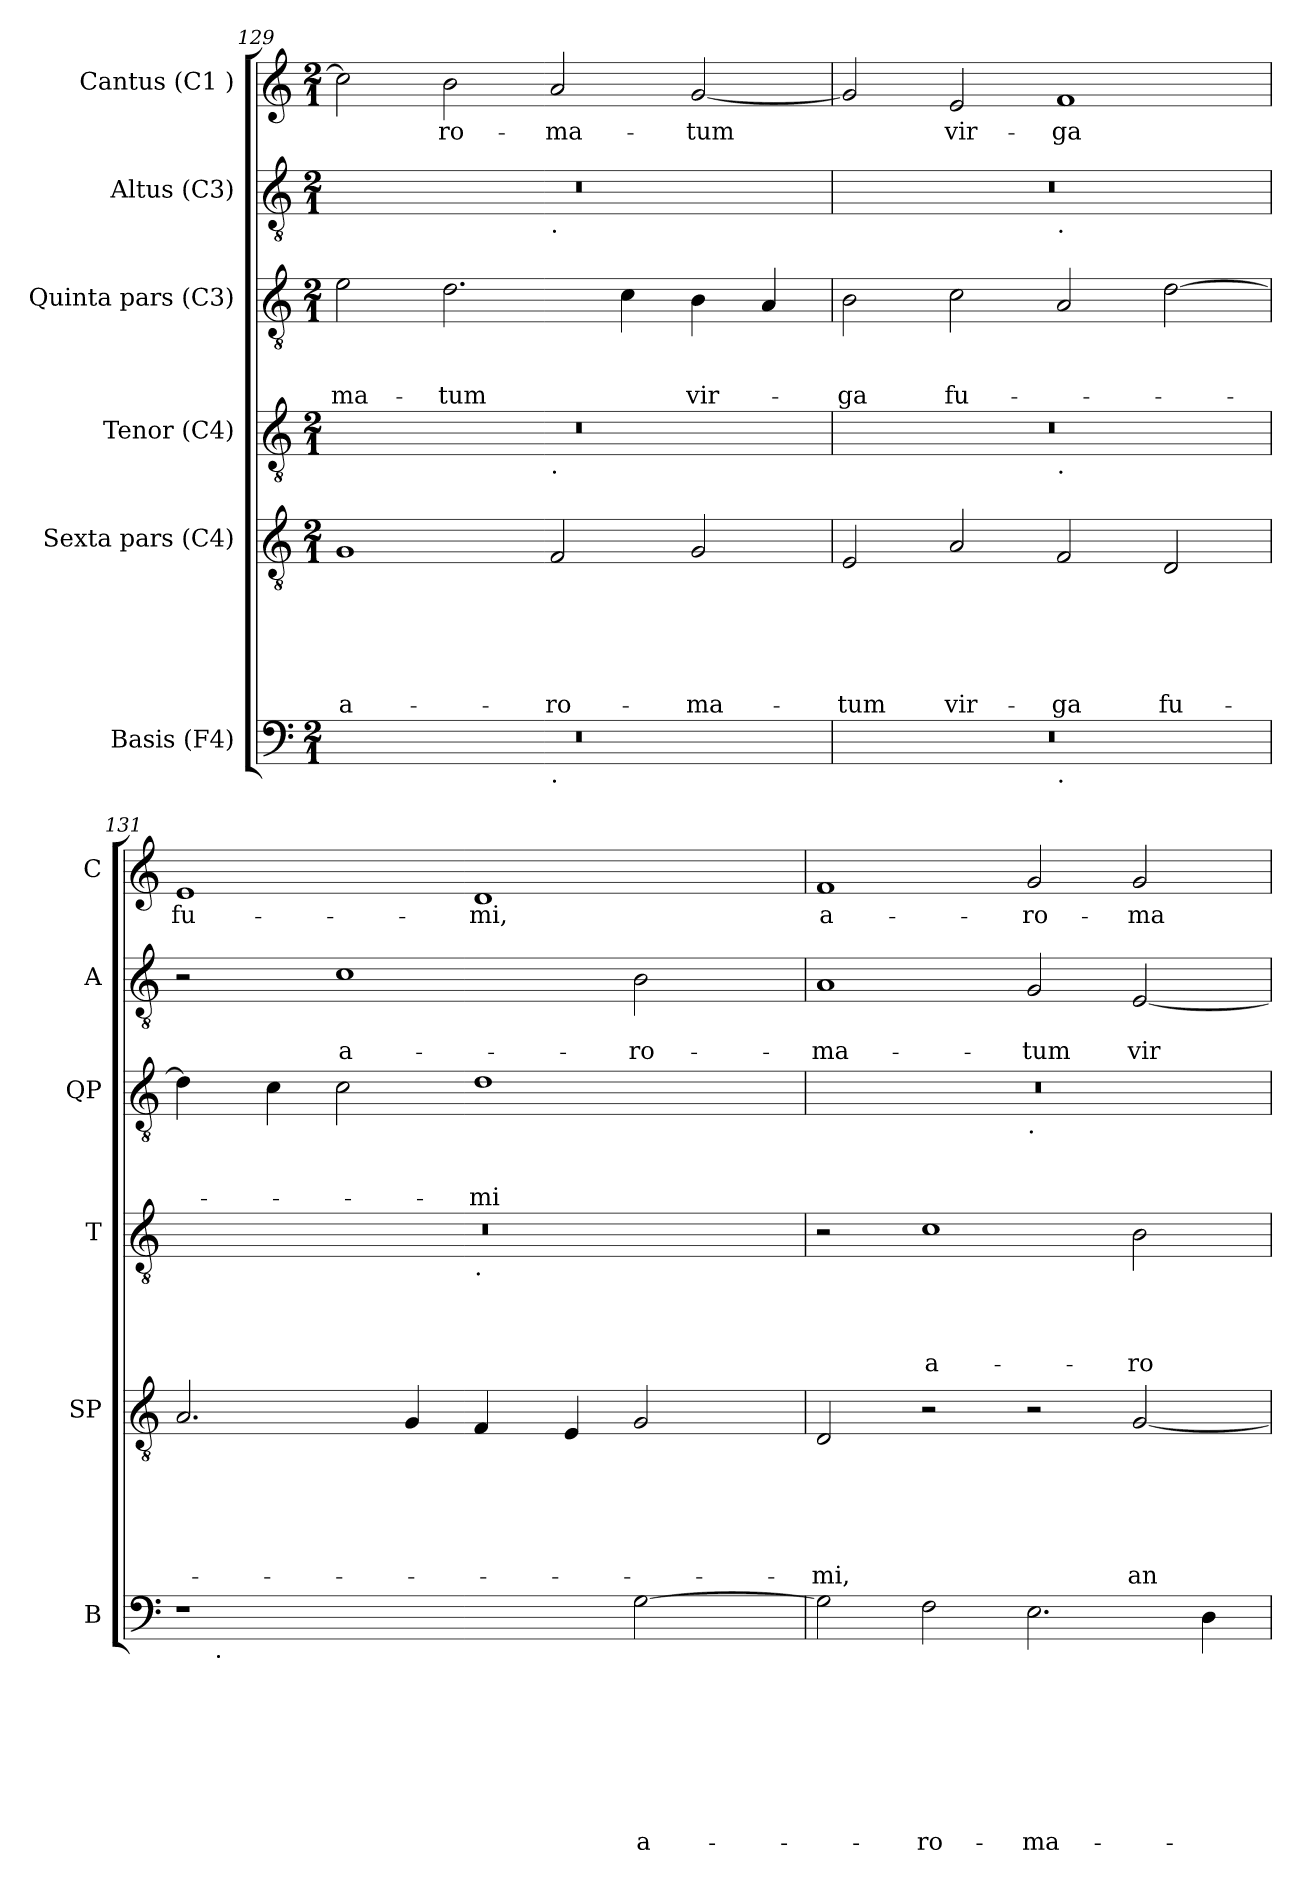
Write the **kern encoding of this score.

**kern	**text	**text	**text	**text	**text	**text	**text	**text	**kern	**text	**text	**text	**text	**text	**text	**kern	**text	**text	**text	**text	**kern	**text	**text	**text	**kern	**text	**text	**kern	**text
*part6	*part6	*part6	*part6	*part6	*part6	*part6	*part6	*part6	*part5	*part5	*part5	*part5	*part5	*part5	*part5	*part4	*part4	*part4	*part4	*part4	*part3	*part3	*part3	*part3	*part2	*part2	*part2	*part1	*part1
*staff6	*staff6	*staff6	*staff6	*staff6	*staff6	*staff6	*staff6	*staff6	*staff5	*staff5	*staff5	*staff5	*staff5	*staff5	*staff5	*staff4	*staff4	*staff4	*staff4	*staff4	*staff3	*staff3	*staff3	*staff3	*staff2	*staff2	*staff2	*staff1	*staff1
*I"Basis (F4)	*	*	*	*	*	*	*	*	*I"Sexta pars (C4)	*	*	*	*	*	*	*I"Tenor (C4)	*	*	*	*	*I"Quinta pars (C3)	*	*	*	*I"Altus (C3)	*	*	*I"Cantus (C1 )	*
*I'B	*	*	*	*	*	*	*	*	*I'SP	*	*	*	*	*	*	*I'T	*	*	*	*	*I'QP	*	*	*	*I'A	*	*	*I'C	*
*clefF4	*	*	*	*	*	*	*	*	*clefGv2	*	*	*	*	*	*	*clefGv2	*	*	*	*	*clefGv2	*	*	*	*clefGv2	*	*	*clefG2	*
*k[]	*	*	*	*	*	*	*	*	*k[]	*	*	*	*	*	*	*k[]	*	*	*	*	*k[]	*	*	*	*k[]	*	*	*k[]	*
*C:	*	*	*	*	*	*	*	*	*C:	*	*	*	*	*	*	*C:	*	*	*	*	*C:	*	*	*	*C:	*	*	*C:	*
*M2/1	*	*	*	*	*	*	*	*	*M2/1	*	*	*	*	*	*	*M2/1	*	*	*	*	*M2/1	*	*	*	*M2/1	*	*	*M2/1	*
=129	=129	=129	=129	=129	=129	=129	=129	=129	=129	=129	=129	=129	=129	=129	=129	=129	=129	=129	=129	=129	=129	=129	=129	=129	=129	=129	=129	=129	=129
!	!	!	!	!	!	!	!	!	!	!	!	!	!	!	!LO:LY:b:rj	!	!	!	!	!	!	!	!	!LO:LY:b	!	!	!	!	!
*^	*	*	*	*	*	*	*	*	*	*	*	*	*	*	*	*^	*	*	*	*	*	*	*	*	*^	*	*	*	*
0r	1ryy	.	.	.	.	.	.	.	.	1G	.	.	.	.	.	a-	0r	1ryy	.	.	.	.	2e\	.	.	-ma-	0r	1ryy	.	.	2cc\]	.
!	!	!	!	!	!	!	!	!	!	!	!	!	!	!	!	!	!	!	!	!	!	!	!	!	!	!LO:LY:b	!	!	!	!	!	!LO:LY:b
.	.	.	.	.	.	.	.	.	.	.	.	.	.	.	.	.	.	.	.	.	.	.	2.d\	.	.	-tum	.	.	.	.	2b\	-ro-
!	!	!	!	!	!	!	!	!	!	!	!	!	!	!	!	!	!	!	!	!	!	!	!	!	!	!	!	!LO:TX:b:t=.	!	!	!	!
!	!	!	!	!	!	!	!	!	!	!	!	!	!	!	!	!	!	!LO:TX:b:t=.	!	!	!	!	!	!	!	!	!	!	!	!	!	!
!	!LO:TX:b:t=.	!	!	!	!	!	!	!	!	!	!	!	!	!	!	!	!	!	!	!	!	!	!	!	!	!	!	!	!	!	!	!
!	!	!	!	!	!	!	!	!	!	!	!	!	!	!	!	!LO:LY:b	!	!	!	!	!	!	!	!	!	!	!	!	!	!	!	!LO:LY:b
.	1ryy	.	.	.	.	.	.	.	.	2F/	.	.	.	.	.	-ro-	.	1ryy	.	.	.	.	.	.	.	.	.	1ryy	.	.	2a/	-ma-
.	.	.	.	.	.	.	.	.	.	.	.	.	.	.	.	.	.	.	.	.	.	.	4c\	.	.	.	.	.	.	.	.	.
!	!	!	!	!	!	!	!	!	!	!	!	!	!	!	!	!LO:LY:b	!	!	!	!	!	!	!	!	!	!LO:LY:b	!	!	!	!	!	!LO:LY:b
.	.	.	.	.	.	.	.	.	.	2G/	.	.	.	.	.	-ma-	.	.	.	.	.	.	4B\	.	.	vir-	.	.	.	.	[<2g/	-tum
.	.	.	.	.	.	.	.	.	.	.	.	.	.	.	.	.	.	.	.	.	.	.	4A/	.	.	.	.	.	.	.	.	.
=130	=130	=130	=130	=130	=130	=130	=130	=130	=130	=130	=130	=130	=130	=130	=130	=130	=130	=130	=130	=130	=130	=130	=130	=130	=130	=130	=130	=130	=130	=130	=130	=130
!	!	!	!	!	!	!	!	!	!	!	!	!	!	!	!	!LO:LY:b	!	!	!	!	!	!	!	!	!	!LO:LY:b	!	!	!	!	!	!
0r	1ryy	.	.	.	.	.	.	.	.	2E/	.	.	.	.	.	-tum	0r	1ryy	.	.	.	.	2B\	.	.	-ga	0r	1ryy	.	.	2g/]	.
!	!	!	!	!	!	!	!	!	!	!	!	!	!	!	!	!LO:LY:b	!	!	!	!	!	!	!	!	!	!LO:LY:b	!	!	!	!	!	!LO:LY:b
.	.	.	.	.	.	.	.	.	.	2A/	.	.	.	.	.	vir-	.	.	.	.	.	.	2c\	.	.	fu-	.	.	.	.	2e/	vir-
!	!	!	!	!	!	!	!	!	!	!	!	!	!	!	!	!	!	!	!	!	!	!	!	!	!	!	!	!LO:TX:b:t=.	!	!	!	!
!	!	!	!	!	!	!	!	!	!	!	!	!	!	!	!	!	!	!LO:TX:b:t=.	!	!	!	!	!	!	!	!	!	!	!	!	!	!
!	!LO:TX:b:t=.	!	!	!	!	!	!	!	!	!	!	!	!	!	!	!	!	!	!	!	!	!	!	!	!	!	!	!	!	!	!	!
!	!	!	!	!	!	!	!	!	!	!	!	!	!	!	!	!LO:LY:b	!	!	!	!	!	!	!	!	!	!	!	!	!	!	!	!LO:LY:b
.	1ryy	.	.	.	.	.	.	.	.	2F/	.	.	.	.	.	-ga	.	1ryy	.	.	.	.	2A/	.	.	.	.	1ryy	.	.	1f	-ga
!	!	!	!	!	!	!	!	!	!	!	!	!	!	!	!	!LO:LY:b	!	!	!	!	!	!	!	!	!	!	!	!	!	!	!	!
.	.	.	.	.	.	.	.	.	.	2D/	.	.	.	.	.	fu-	.	.	.	.	.	.	[>2d\	.	.	.	.	.	.	.	.	.
=131	=131	=131	=131	=131	=131	=131	=131	=131	=131	=131	=131	=131	=131	=131	=131	=131	=131	=131	=131	=131	=131	=131	=131	=131	=131	=131	=131	=131	=131	=131	=131	=131
!	!	!	!	!	!	!	!	!	!	!	!	!	!	!	!	!	!	!	!	!	!	!	!	!	!	!	!	!	!	!	!	!LO:LY:b
*	*	*	*	*	*	*	*	*	*	*	*	*	*	*	*	*	*	*	*	*	*	*	*	*	*	*	*v	*v	*	*	*	*
1r	16.ryy	.	.	.	.	.	.	.	.	2.A/	.	.	.	.	.	.	0r	1ryy	.	.	.	.	4d\]	.	.	.	2r	.	.	1e	fu-
!	!LO:TX:b:t=.	!	!	!	!	!	!	!	!	!	!	!	!	!	!	!	!	!	!	!	!	!	!	!	!	!	!	!	!	!	!
.	1ryy	.	.	.	.	.	.	.	.	.	.	.	.	.	.	.	.	.	.	.	.	.	.	.	.	.	.	.	.	.	.
.	.	.	.	.	.	.	.	.	.	.	.	.	.	.	.	.	.	.	.	.	.	.	4c\	.	.	.	.	.	.	.	.
!	!	!	!	!	!	!	!	!	!	!	!	!	!	!	!	!	!	!	!	!	!	!	!	!	!	!	!	!	!LO:LY:b:rj	!	!
.	.	.	.	.	.	.	.	.	.	.	.	.	.	.	.	.	.	.	.	.	.	.	2c\	.	.	.	1c	.	a-	.	.
.	.	.	.	.	.	.	.	.	.	4G/	.	.	.	.	.	.	.	.	.	.	.	.	.	.	.	.	.	.	.	.	.
!	!	!	!	!	!	!	!	!	!	!	!	!	!	!	!	!	!	!LO:TX:b:t=.	!	!	!	!	!	!	!	!	!	!	!	!	!
!	!	!	!	!	!	!	!	!	!	!	!	!	!	!	!	!	!	!	!	!	!	!	!	!	!	!LO:LY:b	!	!	!	!	!LO:LY:b
2ryy	.	.	.	.	.	.	.	.	.	4F/	.	.	.	.	.	.	.	1ryy	.	.	.	.	1d	.	.	-mi	.	.	.	1d	-mi,
.	2ryy	.	.	.	.	.	.	.	.	.	.	.	.	.	.	.	.	.	.	.	.	.	.	.	.	.	.	.	.	.	.
.	.	.	.	.	.	.	.	.	.	4E/	.	.	.	.	.	.	.	.	.	.	.	.	.	.	.	.	.	.	.	.	.
!	!	!	!	!	!	!	!	!	!LO:LY:b	!	!	!	!	!	!	!	!	!	!	!	!	!	!	!	!	!	!	!	!LO:LY:b	!	!
[>2G\	.	.	.	.	.	.	.	.	a-	2G/	.	.	.	.	.	.	.	.	.	.	.	.	.	.	.	.	2B\	.	-ro-	.	.
.	4ryy	.	.	.	.	.	.	.	.	.	.	.	.	.	.	.	.	.	.	.	.	.	.	.	.	.	.	.	.	.	.
.	8ryy	.	.	.	.	.	.	.	.	.	.	.	.	.	.	.	.	.	.	.	.	.	.	.	.	.	.	.	.	.	.
.	32ryy	.	.	.	.	.	.	.	.	.	.	.	.	.	.	.	.	.	.	.	.	.	.	.	.	.	.	.	.	.	.
=132	=132	=132	=132	=132	=132	=132	=132	=132	=132	=132	=132	=132	=132	=132	=132	=132	=132	=132	=132	=132	=132	=132	=132	=132	=132	=132	=132	=132	=132	=132	=132
!	!	!	!	!	!	!	!	!	!	!	!	!	!	!	!	!LO:LY:b	!	!	!	!	!	!	!	!	!	!	!	!	!LO:LY:b	!	!LO:LY:b:rj
*v	*v	*	*	*	*	*	*	*	*	*	*	*	*	*	*	*	*v	*v	*	*	*	*	*^	*	*	*	*	*	*	*	*
2G\]	.	.	.	.	.	.	.	.	2D/	.	.	.	.	.	-mi,	2r	.	.	.	.	0r	1ryy	.	.	.	1A	.	-ma-	1f	a-
!	!	!	!	!	!	!	!	!LO:LY:b	!	!	!	!	!	!	!	!	!	!	!	!LO:LY:b:rj	!	!	!	!	!	!	!	!	!	!
2F\	.	.	.	.	.	.	.	-ro-	2r	.	.	.	.	.	.	1c	.	.	.	a-	.	.	.	.	.	.	.	.	.	.
!	!	!	!	!	!	!	!	!	!	!	!	!	!	!	!	!	!	!	!	!	!	!LO:TX:b:t=.	!	!	!	!	!	!	!	!
!	!	!	!	!	!	!	!	!LO:LY:b	!	!	!	!	!	!	!	!	!	!	!	!	!	!	!	!	!	!	!	!LO:LY:b	!	!LO:LY:b
2.E\	.	.	.	.	.	.	.	-ma-	2r	.	.	.	.	.	.	.	.	.	.	.	.	1ryy	.	.	.	2G/	.	-tum	2g/	-ro-
!	!	!	!	!	!	!	!	!	!	!	!	!	!	!	!LO:LY:b	!	!	!	!	!LO:LY:b	!	!	!	!	!	!	!	!LO:LY:b	!	!LO:LY:b
.	.	.	.	.	.	.	.	.	[>2G/	.	.	.	.	.	an-	2B\	.	.	.	-ro-	.	.	.	.	.	[>2E/	.	vir-	2g/	-ma-
4D\	.	.	.	.	.	.	.	.	.	.	.	.	.	.	.	.	.	.	.	.	.	.	.	.	.	.	.	.	.	.
*	*	*	*	*	*	*	*	*	*	*	*	*	*	*	*	*	*	*	*	*	*v	*v	*	*	*	*	*	*	*	*
=	=	=	=	=	=	=	=	=	=	=	=	=	=	=	=	=	=	=	=	=	=	=	=	=	=	=	=	=	=
*-	*-	*-	*-	*-	*-	*-	*-	*-	*-	*-	*-	*-	*-	*-	*-	*-	*-	*-	*-	*-	*-	*-	*-	*-	*-	*-	*-	*-	*-
